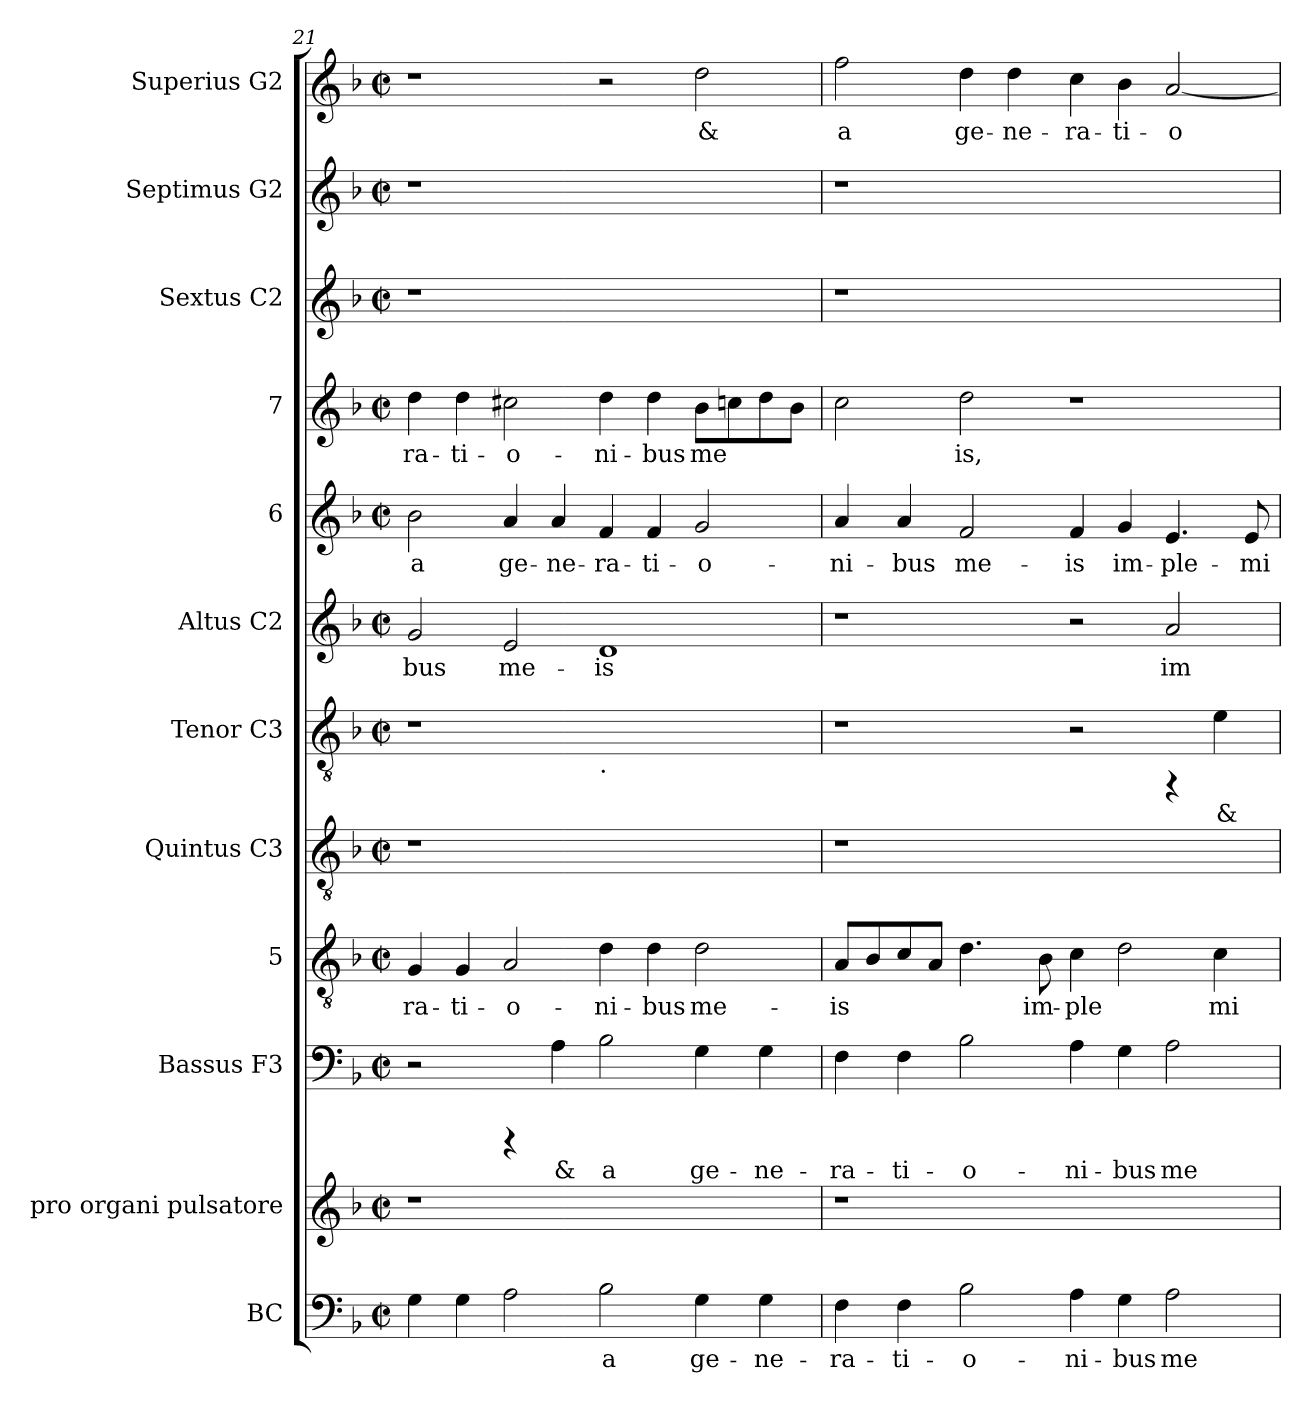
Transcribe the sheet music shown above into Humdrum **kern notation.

**kern	**text	**kern	**kern	**text	**kern	**text	**kern	**kern	**text	**kern	**text	**kern	**text	**kern	**text	**kern	**kern	**kern	**text
*part12	*part12	*part11	*part10	*part10	*part9	*part9	*part8	*part7	*part7	*part6	*part6	*part5	*part5	*part4	*part4	*part3	*part2	*part1	*part1
*staff12	*staff12	*staff11	*staff10	*staff10	*staff9	*staff9	*staff8	*staff7	*staff7	*staff6	*staff6	*staff5	*staff5	*staff4	*staff4	*staff3	*staff2	*staff1	*staff1
*I"BC	*	*I"pro organi  pulsatore	*I"Bassus  F3	*	*I"5	*	*I"Quintus  C3	*I"Tenor  C3	*	*I"Altus  C2	*	*I"6	*	*I"7	*	*I"Sextus  C2	*I"Septimus  G2	*I"Superius  G2	*
*I'BC	*	*	*I'B	*	*	*	*	*I'T	*	*I'A	*	*	*	*	*	*	*	*I'S	*
!!LO:PB:g=z
*clefF4	*	*clefG2	*clefF4	*	*clefGv2	*	*clefGv2	*clefGv2	*	*clefG2	*	*clefG2	*	*clefG2	*	*clefG2	*clefG2	*clefG2	*
*k[b-]	*	*k[b-]	*k[b-]	*	*k[b-]	*	*k[b-]	*k[b-]	*	*k[b-]	*	*k[b-]	*	*k[b-]	*	*k[b-]	*k[b-]	*k[b-]	*
*F:	*	*F:	*F:	*	*F:	*	*F:	*F:	*	*F:	*	*F:	*	*F:	*	*F:	*F:	*F:	*
*M2/2	*	*M2/2	*M2/2	*	*M2/2	*	*M2/2	*M2/2	*	*M2/2	*	*M2/2	*	*M2/2	*	*M2/2	*M2/2	*M2/2	*
*met(c|)	*	*met(c|)	*met(c|)	*	*met(c|)	*	*met(c|)	*met(c|)	*	*met(c|)	*	*met(c|)	*	*met(c|)	*	*met(c|)	*met(c|)	*met(c|)	*
=21	=21	=21	=21	=21	=21	=21	=21	=21	=21	=21	=21	=21	=21	=21	=21	=21	=21	=21	=21
!	!LO:LY:a:cj	!	!	!	!	!LO:LY:b:cj	!	!	!	!	!LO:LY:b:cj	!	!LO:LY:b:cj	!	!LO:LY:b:cj	!	!	!	!
4G\	.	1r	2r	.	4G/	-ra-	1r	1r	.	2g/	-bus	2b-\	a	4dd\	-ra-	1r	1r	1r	.
!	!LO:LY:a:cj	!	!	!	!	!LO:LY:b:cj	!	!	!	!	!	!	!	!	!LO:LY:b:cj	!	!	!	!
4G\	.	.	.	.	4G/	-ti-	.	.	.	.	.	.	.	4dd\	-ti-	.	.	.	.
!	!LO:LY:a:cj	!	!	!	!	!LO:LY:b:cj	!	!	!	!	!LO:LY:b:cj	!	!LO:LY:b:cj	!	!LO:LY:b:cj	!	!	!	!
2A\	.	.	4rCCC	.	2A/	-o-	.	.	.	2e/	me-	4a/	ge-	2cc#X\	-o-	.	.	.	.
!	!	!	!	!LO:LY:b:cj	!	!	!	!	!	!	!	!	!LO:LY:b:cj	!	!	!	!	!	!
.	.	.	4A\	&	.	.	.	.	.	.	.	4a/	-ne-	.	.	.	.	.	.
!	!	!	!	!	!	!	!	!LO:TX:b:t=.	!	!	!	!	!	!	!	!	!	!	!
!	!LO:LY:a:cj	!	!	!LO:LY:b:cj	!	!LO:LY:b:cj	!	!	!	!	!LO:LY:b:cj	!	!LO:LY:b:cj	!	!LO:LY:b:cj	!	!	!	!
2B-\	a	1ryy	2B-\	a	4d\	-ni-	1ryy	1ryy	.	1d	-is	4f/	-ra-	4dd\	-ni-	1ryy	1ryy	2r	.
!	!	!	!	!	!	!LO:LY:b:cj	!	!	!	!	!	!	!LO:LY:b:cj	!	!LO:LY:b:cj	!	!	!	!
.	.	.	.	.	4d\	-bus	.	.	.	.	.	4f/	-ti-	4dd\	-bus	.	.	.	.
!	!LO:LY:a:cj	!	!	!LO:LY:b:cj	!	!LO:LY:b:cj	!	!	!	!	!	!	!LO:LY:b:cj	!	!LO:LY:b:cj	!	!	!	!LO:LY:b:cj
4G\	ge-	.	4G\	ge-	2d\	me-	.	.	.	.	.	2g/	-o-	8b-\L	me-	.	.	2dd\	&
!	!	!	!	!	!	!	!	!	!	!	!	!	!	!	!LO:LY:b:cj	!	!	!	!
.	.	.	.	.	.	.	.	.	.	.	.	.	.	8ccn\	--	.	.	.	.
!	!LO:LY:a:cj	!	!	!LO:LY:b:cj	!	!	!	!	!	!	!	!	!	!	!LO:LY:b:cj	!	!	!	!
4G\	-ne-	.	4G\	-ne-	.	.	.	.	.	.	.	.	.	8dd\	--	.	.	.	.
!	!	!	!	!	!	!	!	!	!	!	!	!	!	!	!LO:LY:b:cj	!	!	!	!
.	.	.	.	.	.	.	.	.	.	.	.	.	.	8b-\J	--	.	.	.	.
=22	=22	=22	=22	=22	=22	=22	=22	=22	=22	=22	=22	=22	=22	=22	=22	=22	=22	=22	=22
!	!LO:LY:a:cj	!	!	!LO:LY:b:cj	!	!LO:LY:b:cj	!	!	!	!	!	!	!LO:LY:b:cj	!	!LO:LY:b:cj	!	!	!	!LO:LY:b:cj
4F\	-ra-	1r	4F\	-ra-	8A/L	-is	1r	1r	.	1r	.	4a/	-ni-	2cc\	--	1r	1r	2ff\	a
!	!	!	!	!	!	!LO:LY:b:cj	!	!	!	!	!	!	!	!	!	!	!	!	!
.	.	.	.	.	8B-/	.	.	.	.	.	.	.	.	.	.	.	.	.	.
!	!LO:LY:a:cj	!	!	!LO:LY:b:cj	!	!LO:LY:b:cj	!	!	!	!	!	!	!LO:LY:b:cj	!	!	!	!	!	!
4F\	-ti-	.	4F\	-ti-	8c/	.	.	.	.	.	.	4a/	-bus	.	.	.	.	.	.
!	!	!	!	!	!	!LO:LY:b:cj	!	!	!	!	!	!	!	!	!	!	!	!	!
.	.	.	.	.	8A/J	.	.	.	.	.	.	.	.	.	.	.	.	.	.
!	!LO:LY:a:cj	!	!	!LO:LY:b:cj	!	!LO:LY:b:cj	!	!	!	!	!	!	!LO:LY:b:cj	!	!LO:LY:b:cj	!	!	!	!LO:LY:b:cj
2B-\	-o-	.	2B-\	-o-	4.d\	.	.	.	.	.	.	2f/	me-	2dd\	-is,	.	.	4dd\	ge-
!	!	!	!	!	!	!	!	!	!	!	!	!	!	!	!	!	!	!	!LO:LY:b:cj
.	.	.	.	.	.	.	.	.	.	.	.	.	.	.	.	.	.	4dd\	-ne-
!	!	!	!	!	!	!LO:LY:b:cj	!	!	!	!	!	!	!	!	!	!	!	!	!
.	.	.	.	.	8B-\	im-	.	.	.	.	.	.	.	.	.	.	.	.	.
!	!LO:LY:a:cj	!	!	!LO:LY:b:cj	!	!LO:LY:b:cj	!	!	!	!	!	!	!LO:LY:b:cj	!	!	!	!	!	!LO:LY:b:cj
4A\	-ni-	1ryy	4A\	-ni-	4c\	-ple-	1ryy	2r	.	2r	.	4f/	-is	1r	.	1ryy	1ryy	4cc\	-ra-
!	!LO:LY:a:cj	!	!	!LO:LY:b:cj	!	!LO:LY:b:cj	!	!	!	!	!	!	!LO:LY:b:cj	!	!	!	!	!	!LO:LY:b:cj
4G\	-bus	.	4G\	-bus	2d\	--	.	.	.	.	.	4g/	im-	.	.	.	.	4b-\	-ti-
!	!LO:LY:a:cj	!	!	!LO:LY:b:cj	!	!	!	!	!	!	!LO:LY:b:cj	!	!LO:LY:b:cj	!	!	!	!	!	!LO:LY:b:cj
2A\	me-	.	2A\	me-	.	.	.	4rFF	.	2a/	im-	4.e/	-ple-	.	.	.	.	[<2a/	-o-
!	!	!	!	!	!	!LO:LY:b:cj	!	!	!LO:LY:b:cj	!	!	!	!	!	!	!	!	!	!
.	.	.	.	.	4c\	-mi-	.	4e\	&	.	.	.	.	.	.	.	.	.	.
!	!	!	!	!	!	!	!	!	!	!	!	!	!LO:LY:b:cj	!	!	!	!	!	!
.	.	.	.	.	.	.	.	.	.	.	.	8e/	-mi-	.	.	.	.	.	.
=	=	=	=	=	=	=	=	=	=	=	=	=	=	=	=	=	=	=	=
*-	*-	*-	*-	*-	*-	*-	*-	*-	*-	*-	*-	*-	*-	*-	*-	*-	*-	*-	*-
